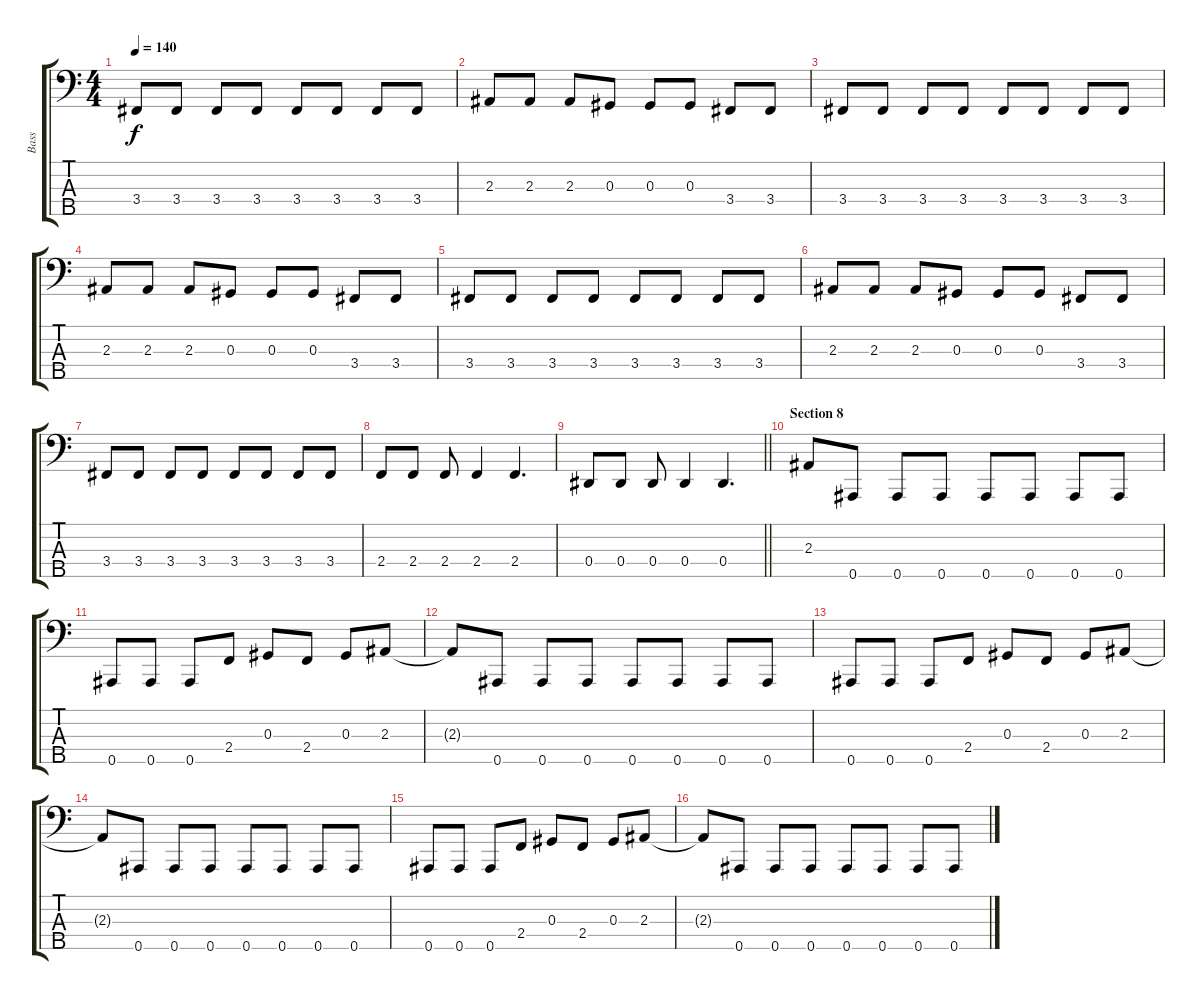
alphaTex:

\track ("Bass" "Bass") {instrument electricbassfinger}
\staff {score tabs}
\tuning (Gb2 Db2 Ab1 Eb1 Bb0) {hide}
\ts (4 4)
\tempo 140
\clef f4
\ks c
3.4.8{dy f} 3.4.8 3.4.8 3.4.8 3.4.8 3.4.8 3.4.8 3.4.8 |
2.3.8 2.3.8 2.3.8 0.3.8 0.3.8 0.3.8 3.4.8 3.4.8 |
3.4.8 3.4.8 3.4.8 3.4.8 3.4.8 3.4.8 3.4.8 3.4.8 |
2.3.8 2.3.8 2.3.8 0.3.8 0.3.8 0.3.8 3.4.8 3.4.8 |
3.4.8 3.4.8 3.4.8 3.4.8 3.4.8 3.4.8 3.4.8 3.4.8 |
2.3.8 2.3.8 2.3.8 0.3.8 0.3.8 0.3.8 3.4.8 3.4.8 |
3.4.8 3.4.8 3.4.8 3.4.8 3.4.8 3.4.8 3.4.8 3.4.8 |
2.4.8 2.4.8 2.4.8 2.4.4 2.4.4{d} |
\barLineRight lightlight
0.4.8 0.4.8 0.4.8 0.4.4 0.4.4{d} |
\section ("" "Section 8")
2.3.8 0.5.8 0.5.8 0.5.8 0.5.8 0.5.8 0.5.8 0.5.8 |
0.5.8 0.5.8 0.5.8 2.4.8 0.3.8 2.4.8 0.3.8 2.3.8 |
2.3{t}.8 0.5.8 0.5.8 0.5.8 0.5.8 0.5.8 0.5.8 0.5.8 |
0.5.8 0.5.8 0.5.8 2.4.8 0.3.8 2.4.8 0.3.8 2.3.8 |
2.3{t}.8 0.5.8 0.5.8 0.5.8 0.5.8 0.5.8 0.5.8 0.5.8 |
0.5.8 0.5.8 0.5.8 2.4.8 0.3.8 2.4.8 0.3.8 2.3.8 |
2.3{t}.8 0.5.8 0.5.8 0.5.8 0.5.8 0.5.8 0.5.8 0.5.8
